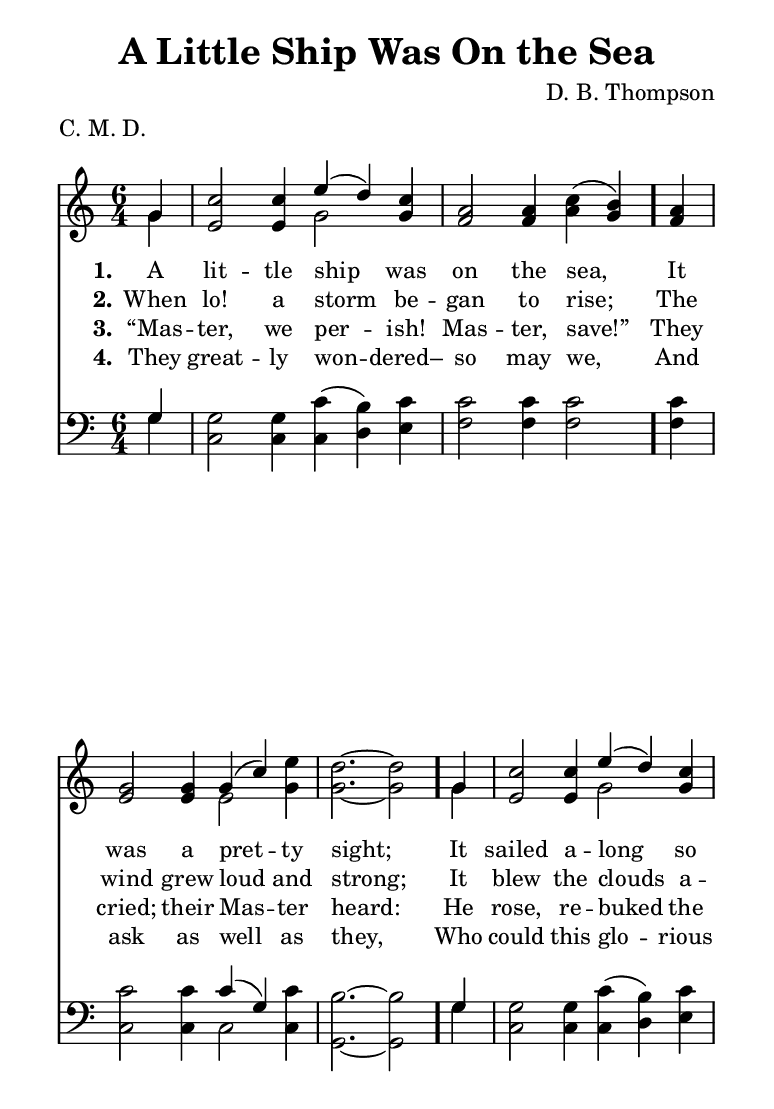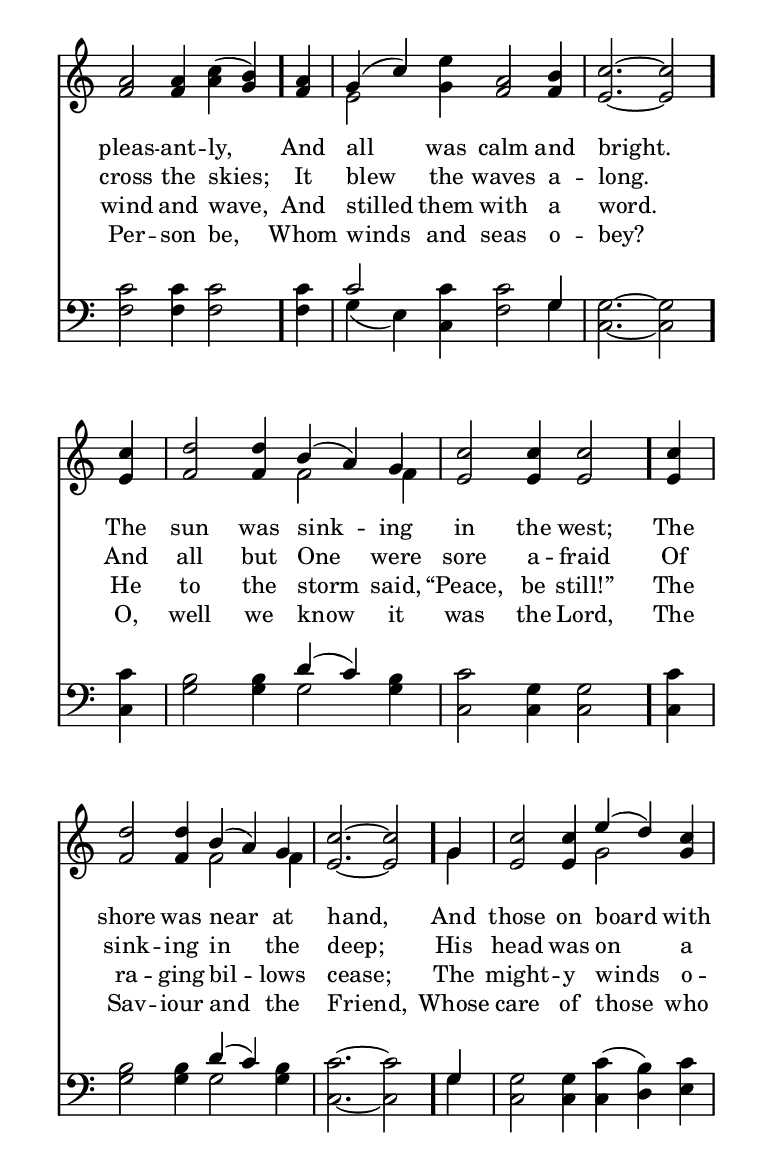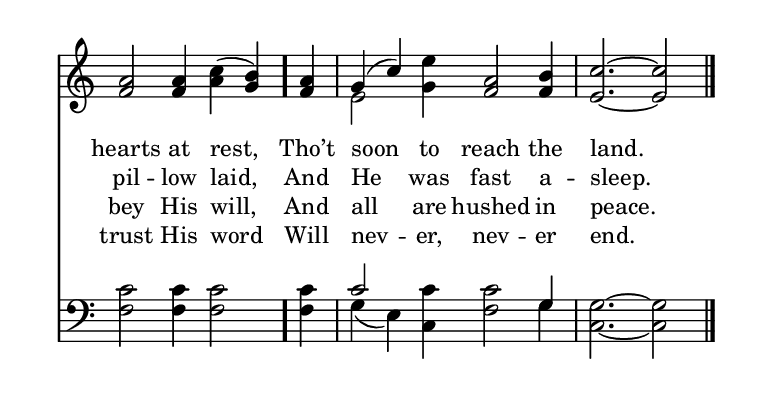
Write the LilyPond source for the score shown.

\include "common/global.ily"
\paper {
  \include "common/paper.ily"
}

\header{
  hymnnumber = "293"
  title = "A Little Ship Was On the Sea"
  tunename = "Alida"
  meter = "C. M. D."
  poet = ""
  composer = "D. B. Thompson"
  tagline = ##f
}

global = {
  \include "common/overrides.ily"
  \override Staff.TimeSignature.style = #'numbered
  \time 6/4
  \override Score.MetronomeMark.transparent = ##t % hide all fermata changes too
  \tempo 4=140
  \key c \major
  \partial 4
  \autoBeamOff
}

notesSoprano = {
\global
\relative c'' {

  g4 | c2 c4 e( d) c | a2 a4 c( b)
  a4 | g2 g4 g( c) e | d2. ~ d2
  g,4 | c2 c4 e( d) c | a2 a4 c( b)
  a4 | g( c) e a,2 b4 | c2. ~ c2

  c4 | d2 d4 b( a) g | c2 c4 c2
  c4 | d2 d4 b( a) g | c2. ~ c2
  g4 | c2 c4 e( d) c | a2 a4 c( b)
  a4 | g( c) e a,2 b4 | c2. ~ c2

  \bar "|."

}
}

notesAlto = {
\global
\relative e' {

  g4 | e2 e4 g2 g4 | f2 f4 a( g)
  f4 | e2 e4 e2 g4 | g2. ~ g2
  g4 | e2 e4 g2 g4 | f2 f4 a( g)
  f4 | e2 g4 f2 f4 | e2. ~ e2

  e4 | f2 f4 f2 f4 | e2 e4 e2
  e4 | f2 f4 f2 f4 | e2. ~ e2
  g4 | e2 e4 g2 g4 | f2 f4 a( g)
  f4 | e2 g4 f2 f4 | e2. ~ e2

}
}

notesTenor = {
\global
\relative a {

  g4 | g2 g4 c( b) c | c2 c4 c2
  c4 | c2 c4 c( g) c | b2. ~ b2
  g4 | g2 g4 c( b) c | c2 c4 c2
  c4 | c2 c4 c2 g4 | g2. ~ g2

  c4 | b2 b4 d( c) b | c2 g4 g2
  c4 | b2 b4 d( c) b | c2. ~ c2
  g4 | g2 g4 c( b) c | c2 c4 c2
  c4 | c2 c4 c2 g4 | g2. ~ g2

}
}

notesBass = {
\global
\relative f {

  g4 | c,2 c4 c( d) e | f2 f4 f2
  f4 | c2 c4 c2 c4 | g2. ~ g2
  g'4 | c,2 c4 c( d) e | f2 f4 f2
  f4 | g( e) c f2 g4 | c,2. ~ c2

  c4 | g'2 g4 g2 g4 | c,2 c4 c2
  c4 | g'2 g4 g2 g4 | c,2. ~ c2
  g'4 | c,2 c4 c( d) e | f2 f4 f2
  f4 | g( e) c f2 g4 | c,2. ~ c2

}
}

wordsA = \lyricmode {
\set stanza = "1."

A lit -- tle ship was on the sea, \bar "."
It was a pret -- ty sight; \bar "."
It sailed a -- long so pleas -- ant -- ly, \bar "."
And all was calm and bright. \bar "."
The sun was sink -- ing in the west; \bar "."
The shore was near at hand, \bar "."
And those on board with hearts at rest, \bar "."
Tho’t soon to reach the land. \bar "."

}

wordsB = \lyricmode {
\set stanza = "2."

When lo! a storm be -- gan to rise;
The wind grew loud and strong;
It blew the clouds a -- cross the skies;
It blew the waves a -- long.
And all but One were sore a -- fraid
Of sink -- ing in the deep;
His head was on a pil -- low laid,
And He was fast a -- sleep.

}

wordsC = \lyricmode {
\set stanza = "3."

“Mas -- ter, we per -- ish! Mas -- ter, save!”
They cried; their Mas -- ter heard:
He rose, re -- buked the wind and wave,
And stilled them with a word.
He to the storm said, “Peace, be still!”
The ra -- ging bil -- lows cease;
The might -- y winds o -- bey His will,
And all are hushed in peace.

}

wordsD = \lyricmode {
\set stanza = "4."

They great -- ly won -- dered– so may we,
And ask as well as they,
Who could this glo -- rious Per -- son be,
Whom winds and seas o -- bey?
O, well we know it was the Lord,
The Sav -- iour and the Friend,
Whose care of those who trust His word
Will nev -- er, nev -- er end.

}

\score {
  \context ChoirStaff <<
    \context Staff = upper <<
      \set ChoirStaff.systemStartDelimiter = #'SystemStartBar
      \set ChoirStaff.printPartCombineTexts = ##f
      \partcombine #'(2 . 9) \notesSoprano \notesAlto
      \context NullVoice = sopranos { \voiceOne << \notesSoprano >> }
      \context NullVoice = altos { \voiceTwo << \notesAlto >> }
      \context Lyrics = one   \lyricsto sopranos \wordsA
      \context Lyrics = two   \lyricsto sopranos \wordsB
      \context Lyrics = three \lyricsto sopranos \wordsC
      \context Lyrics = four  \lyricsto sopranos \wordsD
    >>
    \context Staff = men <<
      \clef bass
      \set ChoirStaff.printPartCombineTexts = ##f
      \partcombine #'(2 . 9) \notesTenor \notesBass
      \context NullVoice = tenors { \voiceOne << \notesTenor >> }
      \context NullVoice = basses { \voiceTwo << \notesBass >> }
    >>
  >>
  \layout {
    \include "common/layout.ily"
  }
  \midi{
    \include "common/midi.ily"
  }
}

\version "2.19.49"  % necessary for upgrading to future LilyPond versions.

% vi:set et ts=2 sw=2 ai nocindent syntax=lilypond:
